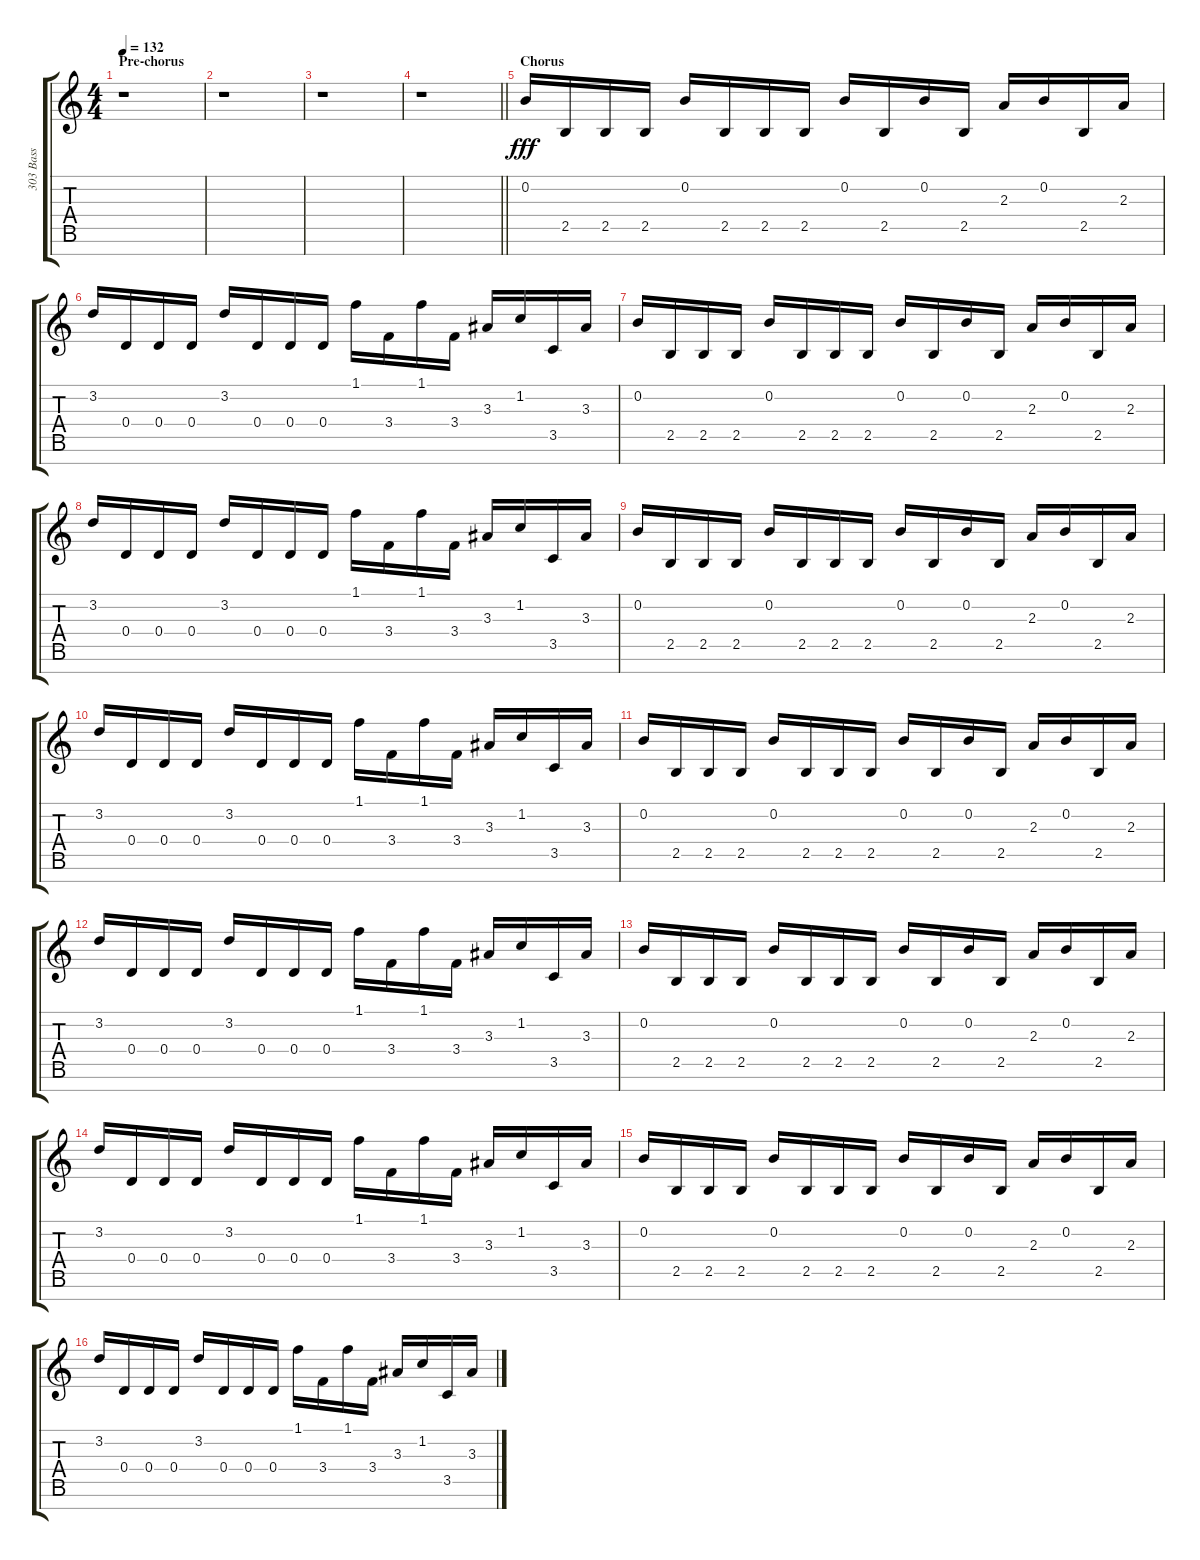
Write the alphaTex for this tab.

\track ("303 Bass" "303 Bass") {instrument synthbass1}
\staff {score tabs}
\tuning (E4 B3 G3 D3 A2 E2 B1) {hide}
\ts (4 4)
\section ("" "Pre-chorus")
\tempo 132
\clef g2
\ks c
r.1{dy fff} |
r.1 |
r.1 |
\barLineRight lightlight
r.1 |
\section ("" "Chorus")
0.2.16 2.5.16 2.5.16 2.5.16 0.2.16 2.5.16 2.5.16 2.5.16 0.2.16 2.5.16 0.2.16 2.5.16 2.3.16 0.2.16 2.5.16 2.3.16 |
3.2.16 0.4.16 0.4.16 0.4.16 3.2.16 0.4.16 0.4.16 0.4.16 1.1.16 3.4.16 1.1.16 3.4.16 3.3.16 1.2.16 3.5.16 3.3.16 |
0.2.16 2.5.16 2.5.16 2.5.16 0.2.16 2.5.16 2.5.16 2.5.16 0.2.16 2.5.16 0.2.16 2.5.16 2.3.16 0.2.16 2.5.16 2.3.16 |
3.2.16 0.4.16 0.4.16 0.4.16 3.2.16 0.4.16 0.4.16 0.4.16 1.1.16 3.4.16 1.1.16 3.4.16 3.3.16 1.2.16 3.5.16 3.3.16 |
0.2.16 2.5.16 2.5.16 2.5.16 0.2.16 2.5.16 2.5.16 2.5.16 0.2.16 2.5.16 0.2.16 2.5.16 2.3.16 0.2.16 2.5.16 2.3.16 |
3.2.16 0.4.16 0.4.16 0.4.16 3.2.16 0.4.16 0.4.16 0.4.16 1.1.16 3.4.16 1.1.16 3.4.16 3.3.16 1.2.16 3.5.16 3.3.16 |
0.2.16 2.5.16 2.5.16 2.5.16 0.2.16 2.5.16 2.5.16 2.5.16 0.2.16 2.5.16 0.2.16 2.5.16 2.3.16 0.2.16 2.5.16 2.3.16 |
3.2.16 0.4.16 0.4.16 0.4.16 3.2.16 0.4.16 0.4.16 0.4.16 1.1.16 3.4.16 1.1.16 3.4.16 3.3.16 1.2.16 3.5.16 3.3.16 |
0.2.16 2.5.16 2.5.16 2.5.16 0.2.16 2.5.16 2.5.16 2.5.16 0.2.16 2.5.16 0.2.16 2.5.16 2.3.16 0.2.16 2.5.16 2.3.16 |
3.2.16 0.4.16 0.4.16 0.4.16 3.2.16 0.4.16 0.4.16 0.4.16 1.1.16 3.4.16 1.1.16 3.4.16 3.3.16 1.2.16 3.5.16 3.3.16 |
0.2.16 2.5.16 2.5.16 2.5.16 0.2.16 2.5.16 2.5.16 2.5.16 0.2.16 2.5.16 0.2.16 2.5.16 2.3.16 0.2.16 2.5.16 2.3.16 |
3.2.16 0.4.16 0.4.16 0.4.16 3.2.16 0.4.16 0.4.16 0.4.16 1.1.16 3.4.16 1.1.16 3.4.16 3.3.16 1.2.16 3.5.16 3.3.16
